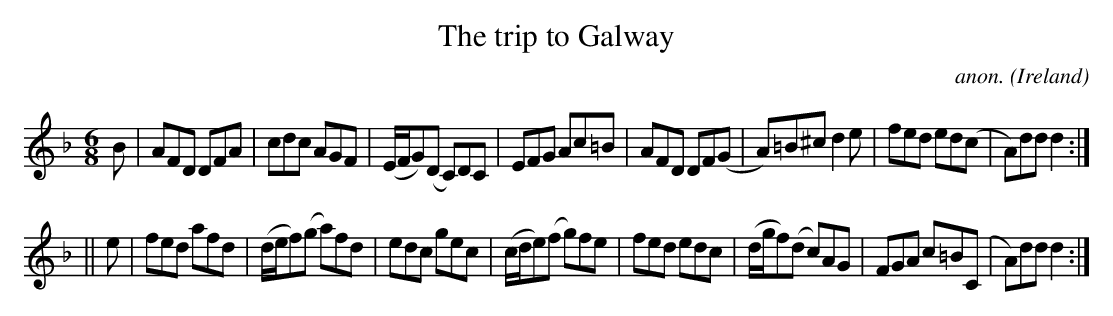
X:1
T:The trip to Galway
C:anon.
O:Ireland
M:6/8
L:1/8
K:Dm
B|AFD DFA|cdc AGF|(E/F/G)(D C)DC|EFG Ac=B|AFD DF(G|A)=B^c d2e|fed ed(c|A)dd d2:|
||e|fed afd|(d/e/f)(g a)fd|edc gec|(c/d/e)(f g)fe|fed edc|(d/g/f)(d c)AG|FGA c=B(C|A)dd d2:|
W:
W:
